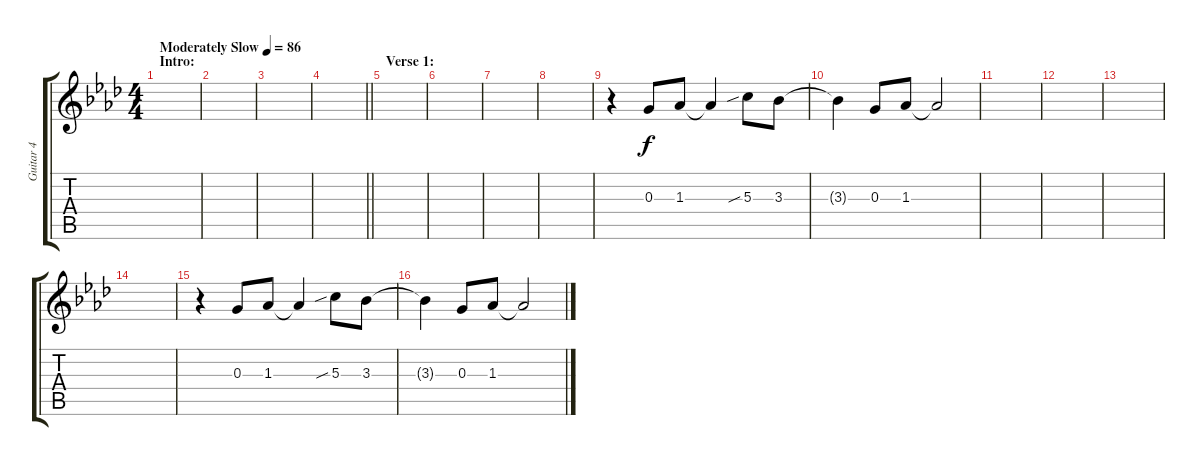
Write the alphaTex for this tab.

\track ("Guitar 4" "Guitar 4") {instrument distortionguitar}
\staff {score tabs}
\tuning (E4 B3 G3 D3 A2 E2) {hide}
\ts (4 4)
\section ("" "Intro:")
\tempo (86 "Moderately Slow")
\clef g2
\ks ab
|
|
|
\barLineRight lightlight
|
\section ("" "Verse 1:")
|
|
|
|
r.4 0.3.8 1.3.8 1.3{t}.4 5.3{sib}.8 3.3.8 |
3.3{t}.4 0.3.8 1.3.8 1.3{t}.2 |
|
|
|
|
r.4 0.3.8 1.3.8 1.3{t}.4 5.3{sib}.8 3.3.8 |
3.3{t}.4 0.3.8 1.3.8 1.3{t}.2
